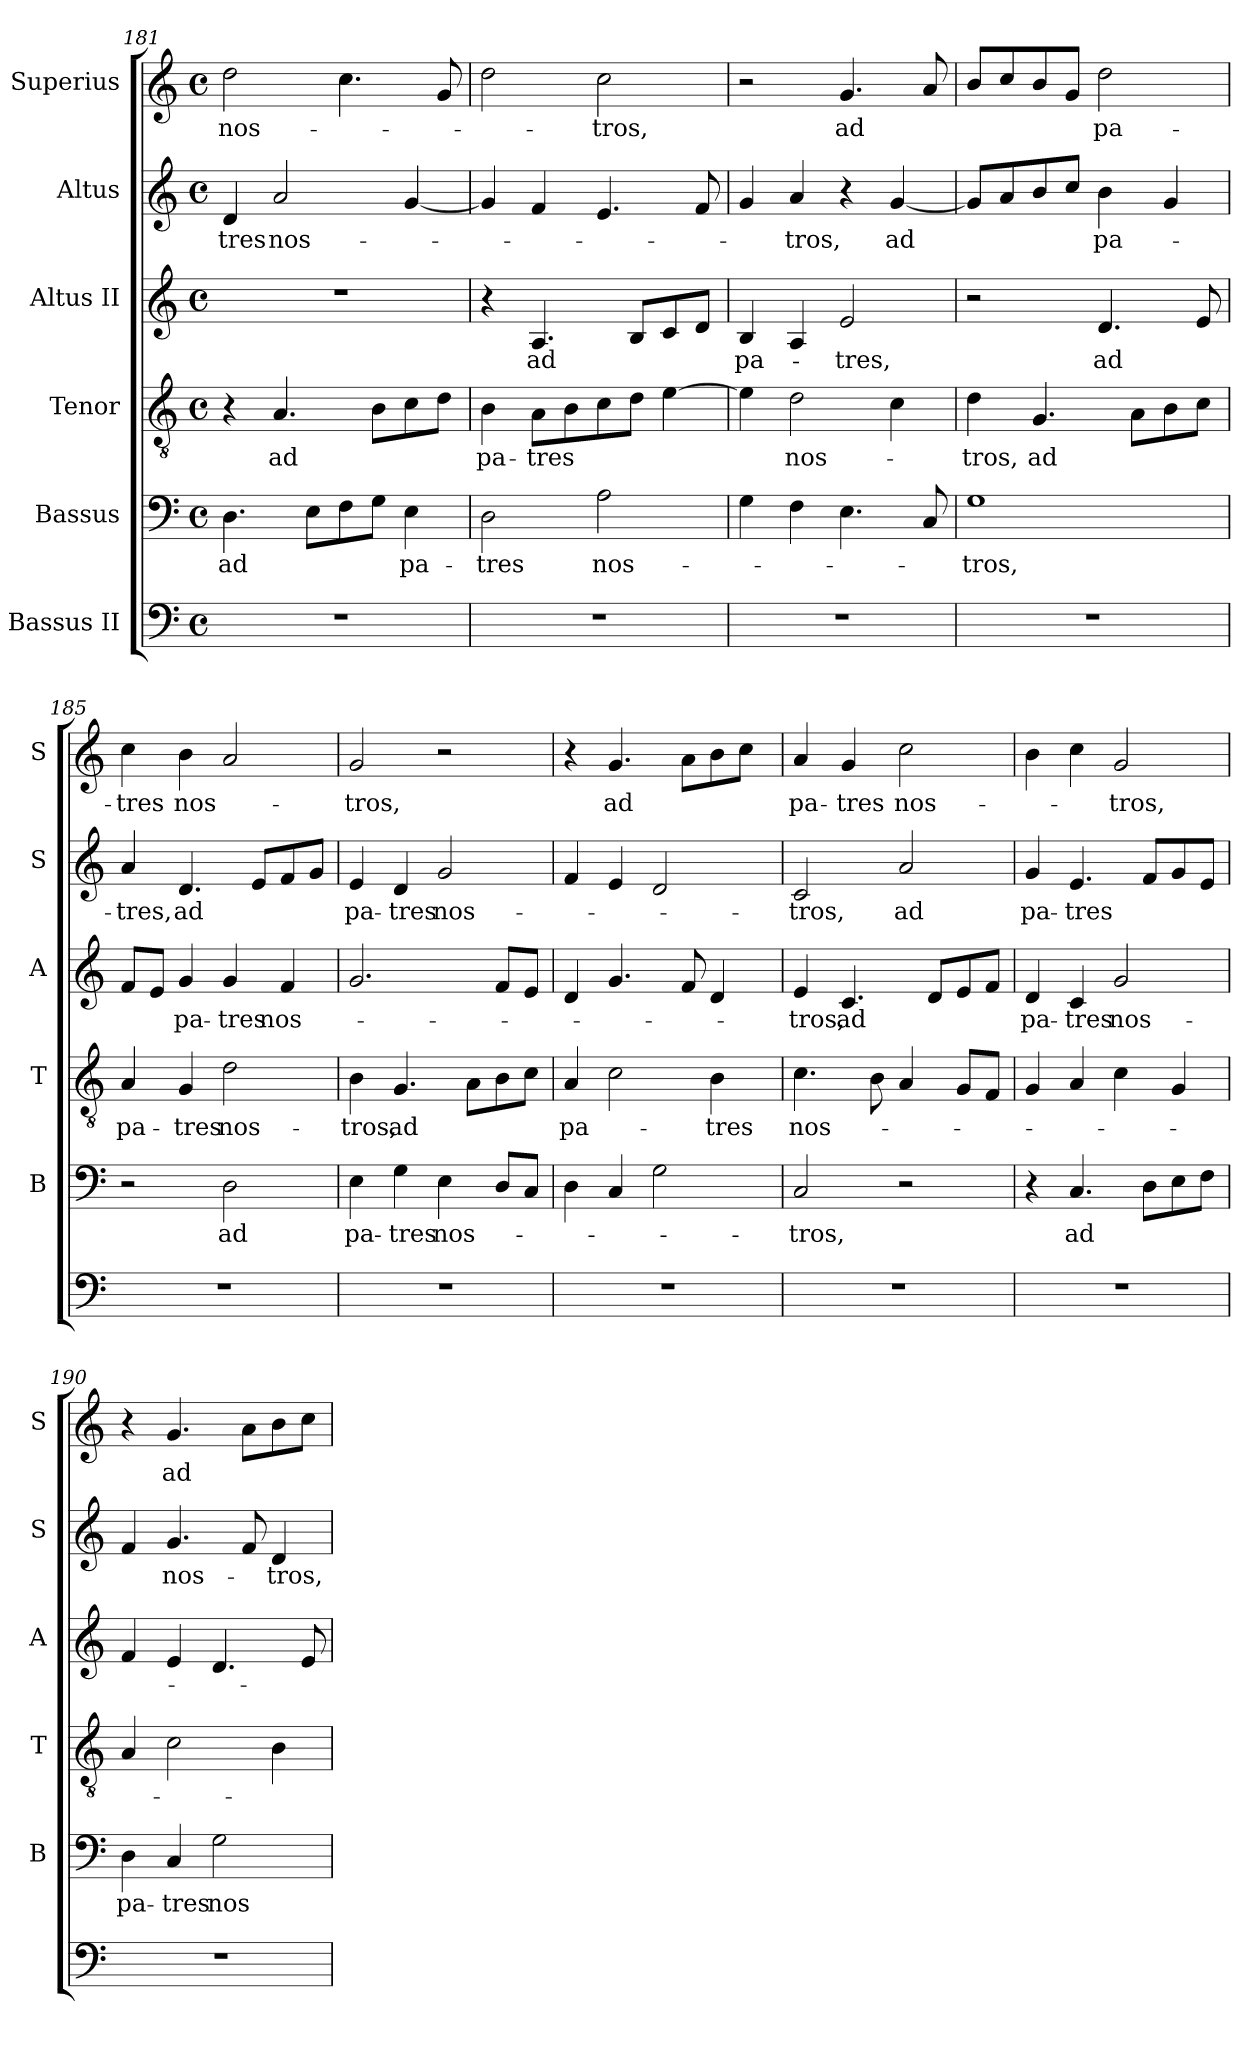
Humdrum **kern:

**kern	**kern	**text	**kern	**text	**kern	**text	**kern	**text	**kern	**text
*part6	*part5	*part5	*part4	*part4	*part3	*part3	*part2	*part2	*part1	*part1
*staff6	*staff5	*staff5	*staff4	*staff4	*staff3	*staff3	*staff2	*staff2	*staff1	*staff1
*I"Bassus II	*I"Bassus	*	*I"Tenor	*	*I"Altus II	*	*I"Altus	*	*I"Superius	*
*	*I'B	*	*I'T	*	*I'A	*	*I'S	*	*I'S	*
*clefF4	*clefF4	*	*clefGv2	*	*clefG2	*	*clefG2	*	*clefG2	*
*	*	*	*ITrd7c12	*	*	*	*	*	*	*
*k[]	*k[]	*	*k[]	*	*k[]	*	*k[]	*	*k[]	*
*C:	*C:	*	*C:	*	*C:	*	*C:	*	*C:	*
*M4/4	*M4/4	*	*M4/4	*	*M4/4	*	*M4/4	*	*M4/4	*
*met(c)	*met(c)	*	*met(c)	*	*met(c)	*	*met(c)	*	*met(c)	*
=181	=181	=181	=181	=181	=181	=181	=181	=181	=181	=181
!	!	!LO:LY:b	!	!	!	!	!	!LO:LY:b	!	!LO:LY:b
1r	4.D\	ad	4r	.	1r	.	4d/	-tres	2dd\	nos-
!	!	!	!	!LO:LY:b	!	!	!	!LO:LY:b	!	!
.	.	.	4.AA/	ad	.	.	2a/	nos-	.	.
.	8E\L	.	.	.	.	.	.	.	.	.
.	8F\	.	.	.	.	.	.	.	4.cc\	.
.	8G\J	.	8BB\L	.	.	.	.	.	.	.
!	!	!LO:LY:b	!	!	!	!	!	!	!	!
.	4E\	pa-	8C\	.	.	.	[<4g/	.	.	.
.	.	.	8D\J	.	.	.	.	.	8g/	.
=182	=182	=182	=182	=182	=182	=182	=182	=182	=182	=182
!	!	!LO:LY:b	!	!LO:LY:b	!	!	!	!	!	!
1r	2D\	-tres	4BB\	pa-	4r	.	4g/]	.	2dd\	.
!	!	!	!	!LO:LY:b	!	!LO:LY:b	!	!	!	!
.	.	.	8AA\L	-tres	4.A/	ad	4f/	.	.	.
.	.	.	8BB\	.	.	.	.	.	.	.
!	!	!LO:LY:b	!	!	!	!	!	!	!	!LO:LY:b
.	2A\	nos-	8C\	.	.	.	4.e/	.	2cc\	-tros,
.	.	.	8D\J	.	8B/L	.	.	.	.	.
.	.	.	[>4E\	.	8c/	.	.	.	.	.
.	.	.	.	.	8d/J	.	8f/	.	.	.
!!LO:LB:g=z
=183	=183	=183	=183	=183	=183	=183	=183	=183	=183	=183
!	!	!	!	!	!	!LO:LY:b	!	!	!	!
1r	4G\	.	4E\]	.	4B/	pa-	4g/	.	2r	.
!	!	!	!	!LO:LY:b	!	!	!	!LO:LY:b	!	!
.	4F\	.	2D\	nos-	4A/	.	4a/	-tros,	.	.
!	!	!	!	!	!	!LO:LY:b	!	!	!	!LO:LY:b
.	4.E\	.	.	.	2e/	-tres,	4r	.	4.g/	ad
!	!	!	!	!	!	!	!	!LO:LY:b	!	!
.	.	.	4C\	.	.	.	[<4g/	ad	.	.
.	8C/	.	.	.	.	.	.	.	8a/	.
=184	=184	=184	=184	=184	=184	=184	=184	=184	=184	=184
!	!	!LO:LY:b	!	!LO:LY:b	!	!	!	!	!	!
1r	1G	-tros,	4D\	-tros,	2r	.	8g/L]	.	8b/L	.
.	.	.	.	.	.	.	8a/	.	8cc/	.
!	!	!	!	!LO:LY:b	!	!	!	!	!	!
.	.	.	4.GG/	ad	.	.	8b/	.	8b/	.
.	.	.	.	.	.	.	8cc/J	.	8g/J	.
!	!	!	!	!	!	!LO:LY:b	!	!LO:LY:b	!	!LO:LY:b
.	.	.	.	.	4.d/	ad	4b\	pa-	2dd\	pa-
.	.	.	8AA\L	.	.	.	.	.	.	.
.	.	.	8BB\	.	.	.	4g/	.	.	.
.	.	.	8C\J	.	8e/	.	.	.	.	.
=185	=185	=185	=185	=185	=185	=185	=185	=185	=185	=185
!	!	!	!	!LO:LY:b	!	!	!	!LO:LY:b	!	!LO:LY:b
1r	2r	.	4AA/	pa-	8f/L	.	4a/	-tres,	4cc\	-tres
.	.	.	.	.	8e/J	.	.	.	.	.
!	!	!	!	!LO:LY:b	!	!LO:LY:b	!	!LO:LY:b	!	!LO:LY:b
.	.	.	4GG/	-tres	4g/	pa-	4.d/	ad	4b\	nos-
!	!	!LO:LY:b	!	!LO:LY:b	!	!LO:LY:b	!	!	!	!
.	2D\	ad	2D\	nos-	4g/	-tres	.	.	2a/	.
.	.	.	.	.	.	.	8e/L	.	.	.
!	!	!	!	!	!	!LO:LY:b	!	!	!	!
.	.	.	.	.	4f/	nos-	8f/	.	.	.
.	.	.	.	.	.	.	8g/J	.	.	.
=186	=186	=186	=186	=186	=186	=186	=186	=186	=186	=186
!	!	!LO:LY:b	!	!LO:LY:b	!	!	!	!LO:LY:b	!	!LO:LY:b
1r	4E\	pa-	4BB\	-tros,	2.g/	.	4e/	pa-	2g/	-tros,
!	!	!LO:LY:b	!	!LO:LY:b	!	!	!	!LO:LY:b	!	!
.	4G\	-tres	4.GG/	ad	.	.	4d/	-tres	.	.
!	!	!LO:LY:b	!	!	!	!	!	!LO:LY:b	!	!
.	4E\	nos-	.	.	.	.	2g/	nos-	2r	.
.	.	.	8AA\L	.	.	.	.	.	.	.
.	8D/L	.	8BB\	.	8f/L	.	.	.	.	.
.	8C/J	.	8C\J	.	8e/J	.	.	.	.	.
=187	=187	=187	=187	=187	=187	=187	=187	=187	=187	=187
!	!	!	!	!LO:LY:b	!	!	!	!	!	!
1r	4D\	.	4AA/	pa-	4d/	.	4f/	.	4r	.
!	!	!	!	!	!	!	!	!	!	!LO:LY:b
.	4C/	.	2C\	.	4.g/	.	4e/	.	4.g/	ad
.	2G\	.	.	.	.	.	2d/	.	.	.
.	.	.	.	.	8f/	.	.	.	8a\L	.
!	!	!	!	!LO:LY:b	!	!	!	!	!	!
.	.	.	4BB\	-tres	4d/	.	.	.	8b\	.
.	.	.	.	.	.	.	.	.	8cc\J	.
=188	=188	=188	=188	=188	=188	=188	=188	=188	=188	=188
!	!	!LO:LY:b	!	!LO:LY:b	!	!LO:LY:b	!	!LO:LY:b	!	!LO:LY:b
1r	2C/	-tros,	4.C\	nos-	4e/	-tros,	2c/	-tros,	4a/	pa-
!	!	!	!	!	!	!LO:LY:b	!	!	!	!LO:LY:b
.	.	.	.	.	4.c/	ad	.	.	4g/	-tres
.	.	.	8BB\	.	.	.	.	.	.	.
!	!	!	!	!	!	!	!	!LO:LY:b	!	!LO:LY:b
.	2r	.	4AA/	.	.	.	2a/	ad	2cc\	nos-
.	.	.	.	.	8d/L	.	.	.	.	.
.	.	.	8GG/L	.	8e/	.	.	.	.	.
.	.	.	8FF/J	.	8f/J	.	.	.	.	.
!!LO:LB:g=z
=189	=189	=189	=189	=189	=189	=189	=189	=189	=189	=189
!	!	!	!	!	!	!LO:LY:b	!	!LO:LY:b	!	!
1r	4r	.	4GG/	.	4d/	pa-	4g/	pa-	4b\	.
!	!	!LO:LY:b	!	!	!	!LO:LY:b	!	!LO:LY:b	!	!
.	4.C/	ad	4AA/	.	4c/	-tres	4.e/	-tres	4cc\	.
!	!	!	!	!	!	!LO:LY:b	!	!	!	!LO:LY:b
.	.	.	4C\	.	2g/	nos-	.	.	2g/	-tros,
.	8D\L	.	.	.	.	.	8f/L	.	.	.
.	8E\	.	4GG/	.	.	.	8g/	.	.	.
.	8F\J	.	.	.	.	.	8e/J	.	.	.
=190	=190	=190	=190	=190	=190	=190	=190	=190	=190	=190
!	!	!LO:LY:b	!	!	!	!	!	!	!	!
1r	4D\	pa-	4AA/	.	4f/	.	4f/	.	4r	.
!	!	!LO:LY:b	!	!	!	!	!	!LO:LY:b	!	!LO:LY:b
.	4C/	-tres	2C\	.	4e/	.	4.g/	nos-	4.g/	ad
!	!	!LO:LY:b	!	!	!	!	!	!	!	!
.	2G\	nos-	.	.	4.d/	.	.	.	.	.
.	.	.	.	.	.	.	8f/	.	8a\L	.
!	!	!	!	!	!	!	!	!LO:LY:b	!	!
.	.	.	4BB\	.	.	.	4d/	-tros,	8b\	.
.	.	.	.	.	8e/	.	.	.	8cc\J	.
=	=	=	=	=	=	=	=	=	=	=
*-	*-	*-	*-	*-	*-	*-	*-	*-	*-	*-
